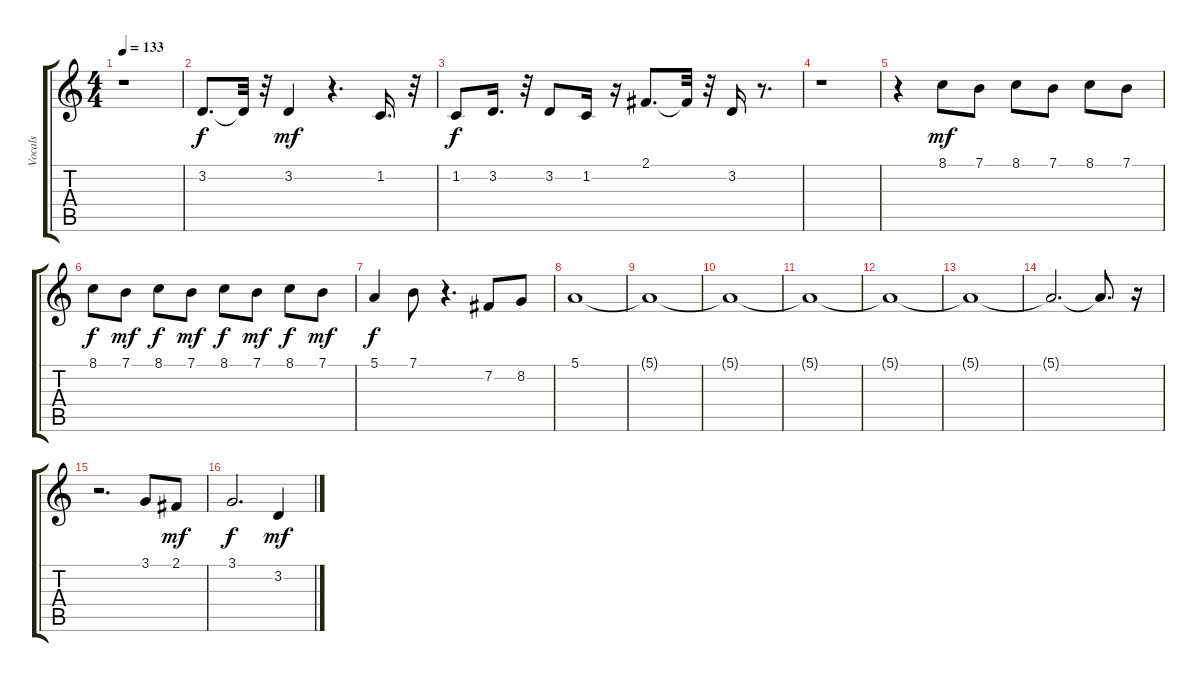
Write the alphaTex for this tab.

\track ("Vocals" "Vocals") {instrument whistle}
\staff {score tabs}
\tuning (E4 B3 G3 D3 A2 E2) {hide}
\ts (4 4)
\tempo 133
\clef g2
\ks c
r.1{dy f} |
3.2.8{d} 3.2{t}.32 r.32 3.2.4{dy mf} r.4{d} 1.2.16{d} r.32 |
1.2.8{dy f} 3.2.16{d} r.32 3.2.8 1.2.16 r.16 2.1.8{d} 2.1{t}.32 r.32 3.2.16 r.8{d} |
r.1 |
r.4 8.1.8{dy mf} 7.1.8 8.1.8 7.1.8 8.1.8 7.1.8 |
8.1.8{dy f} 7.1.8{dy mf} 8.1.8{dy f} 7.1.8{dy mf} 8.1.8{dy f} 7.1.8{dy mf} 8.1.8{dy f} 7.1.8{dy mf} |
5.1.4{dy f} 7.1.8 r.4{d} 7.2.8 8.2.8 |
5.1.1 |
5.1{t}.1 |
5.1{t}.1 |
5.1{t}.1 |
5.1{t}.1 |
5.1{t}.1 |
5.1{t}.2{d} 5.1{t}.8{d} r.16 |
r.2{d} 3.1.8 2.1.8{dy mf} |
3.1.2{d dy f} 3.2.4{dy mf}
